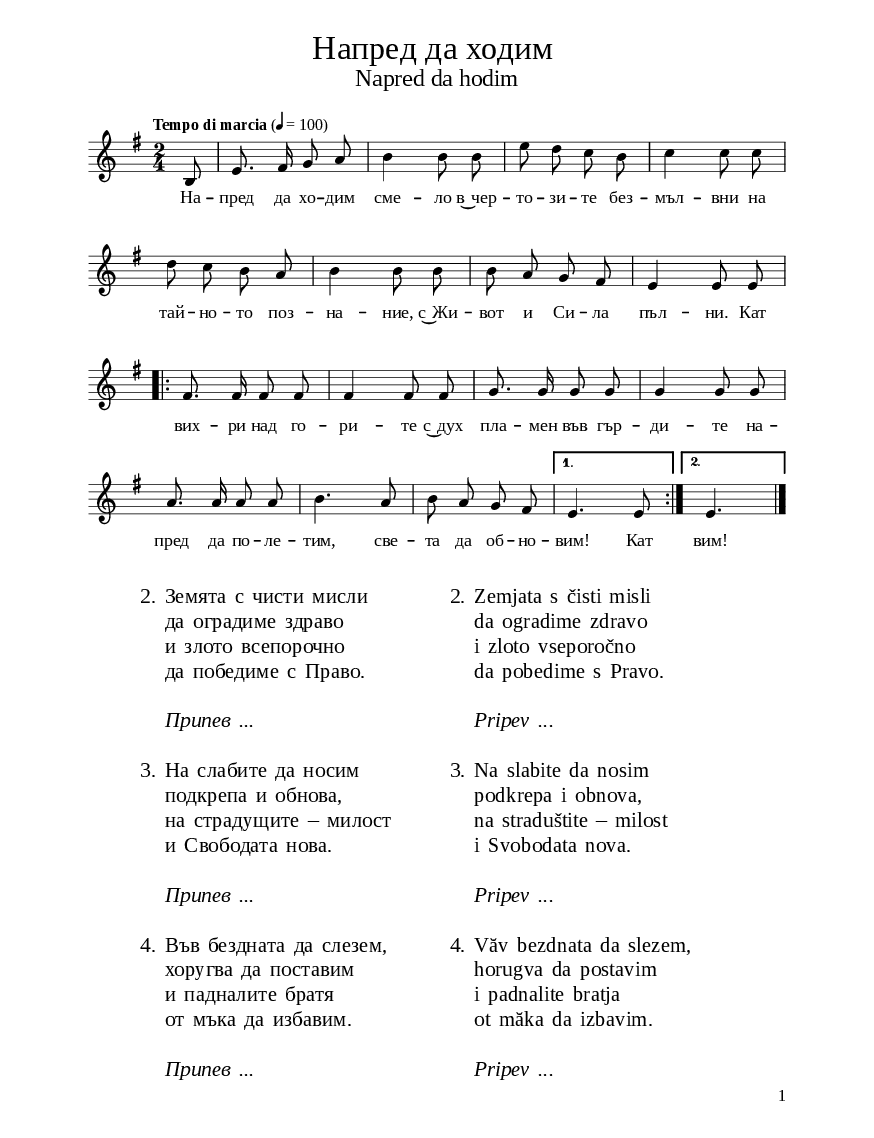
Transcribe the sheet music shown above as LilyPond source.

\version "2.24.2"

% include paper part and global functions
\include "include/globals.ily"

\bookpart {
  \label #'ref036
  \tocItem \markup "Напред да ходим – Napred da hodim"
  \include "include/bookpart-paper.ily"
  \score {
    \include "include/score-layout.ily"

    \new Voice \absolute {
      \clef treble
      \key e \minor
      \time 2/4
      \tempoFunc "Tempo di marcia" 4 "100"
      \autoBeamOff
      \partial 8


      b8 | e'8. fis'16 g'8 a' | b'4 b'8 b' | e''8 d'' c'' b' | c''4 c''8 c'' \break |
      d''8 c'' b' a' | b'4 b'8 b' | b'8 a' g' fis' | e'4 e'8 e' \break |
      \repeat volta 2 {
        fis'8. fis'16 fis'8 fis' |
        fis'4 fis'8 fis' |
        g'8. g'16 g'8 g' |
        g'4 g'8 g' | \break

        a'8.  a'16 a'8 a' |
        b'4. a'8 |
        b'8 a' g'  fis'8 |
      } \alternative {
        {  e'4. e'8 |}
        {e'4. \bar "|." \break }
      }
    }

    \addlyrics {
      На -- пред
      да хо -- дим сме -- ло в~чер -- то -- зи -- те
      без -- мъл -- вни на тай -- но -- то поз -- на --
      ние, с~Жи -- вот и Си -- ла пъл -- ни. Кат вих
      -- ри над го -- ри -- те с~дух пла -- мен във
      гър -- ди -- те на -- пред да по -- ле -- тим,
      све -- та да об -- но -- вим! Кат вим!}

        \header {
          title = \titleFunc "Напред да ходим " "Napred da hodim"
        }

        \midi{}

      } % score



      \markup \fontsize #bgCoupletFontSize {
        \hspace #5
        \override #`(baseline-skip . ,bgCoupletBaselineSkip)
        \column {
          \line {  2. Земята с чисти мисли}

          \line {   "   "да оградиме здраво}

          \line {   "   "и злото всепорочно}

          \line {   "   "да победиме с Право.}
          \line { "   "}

          \line { "   " \italic {Припев ... }}
          \line { "   "}


          \line {   3. На слабите да носим}

          \line {   "   "подкрепа и обнова,}

          \line {   "   "на страдущите – милост}

          \line {   "   "и Свободата нова.}

          \line { "   "}
          \line { "   " \italic {Припев ...}}
          \line { "   " }

          \line {  4. Във бездната да слезем,}

          \line {   "   "хоругва да поставим}

          \line {   "   "и падналите братя}

          \line {   "   "от мъка да избавим.}

          \line { "   "}
          \line { "   " \italic {Припев ...}}


        }

        \hspace #5
        \override #`(baseline-skip . ,bgCoupletBaselineSkip)
        \column {
          \line {  2. Zemjata s čisti misli}

          \line {   "   "da ogradime zdravo}

          \line {   "   "i zloto vseporočno}

          \line {   "   "da pobedime s Pravo.}
          \line { "   "}

          \line { "   " \italic {Pripev ... }}
          \line { "   "}


          \line {   3. Na slabite da nosim}

          \line {   "   "podkrepa i obnova,}

          \line {   "   "na straduštite – milost}

          \line {   "   "i Svobodata nova.}

          \line { "   "}
          \line { "   " \italic {Pripev ...}}
          \line { "   " }

          \line {  4. Văv bezdnata da slezem,}

          \line {   "   "horugva da postavim}

          \line {   "   "i padnalite bratja}

          \line {   "   "ot măka da izbavim.}

          \line { "   "}
          \line { "   " \italic {Pripev ...}}


        } %column
      } % markup



      \pageBreak



      \markup \fontsize #bgCoupletFontSize {
        \hspace #5
        \override #`(baseline-skip . ,bgCoupletBaselineSkip)
        \column {


          \line {   5. Тогава да отворим}

          \line {   "   "на новий град вратите,}

          \line {   "   "в Иерусалим да влезем –}

          \line {   "   "света на Светлините.}
          \line { "   "}

          \line { "   " \italic  {Припев ...}}
          \line { "   "}

        }

        \hspace #5
        \override #`(baseline-skip . ,bgCoupletBaselineSkip)
        \column {


          \line {   5. Togava da otvorim}

          \line {   "   "na novij grad vratite,}

          \line {   "   "v Ierusalim da vlezem –}

          \line {   "   "sveta na Svetlinite.}
          \line { "   "}

          \line { "   " \italic  {Pripev ...}}
          \line { "   "}

        } %column
      } % markup

      % include foreign translation(s) of the song
      

    } % bookpart
